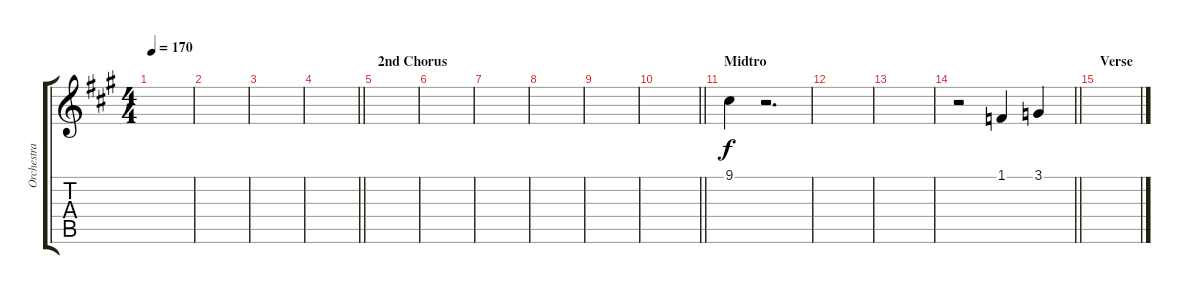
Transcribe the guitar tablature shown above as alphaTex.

\track ("Orchestra Hit" "Orchestra ") {instrument orchestrahit}
\staff {score tabs}
\tuning (E4 B3 G3 D3 A2 E2) {hide}
\ts (4 4)
\tempo 170
\clef g2
\ks a
|
|
|
\barLineRight lightlight
|
\section ("" "2nd Chorus")
|
|
|
|
|
\barLineRight lightlight
|
\section ("" "Midtro")
9.1.4 r.2{d} |
|
|
\barLineRight lightlight
r.2 1.1.4 3.1.4 |
\section ("" "Verse")
